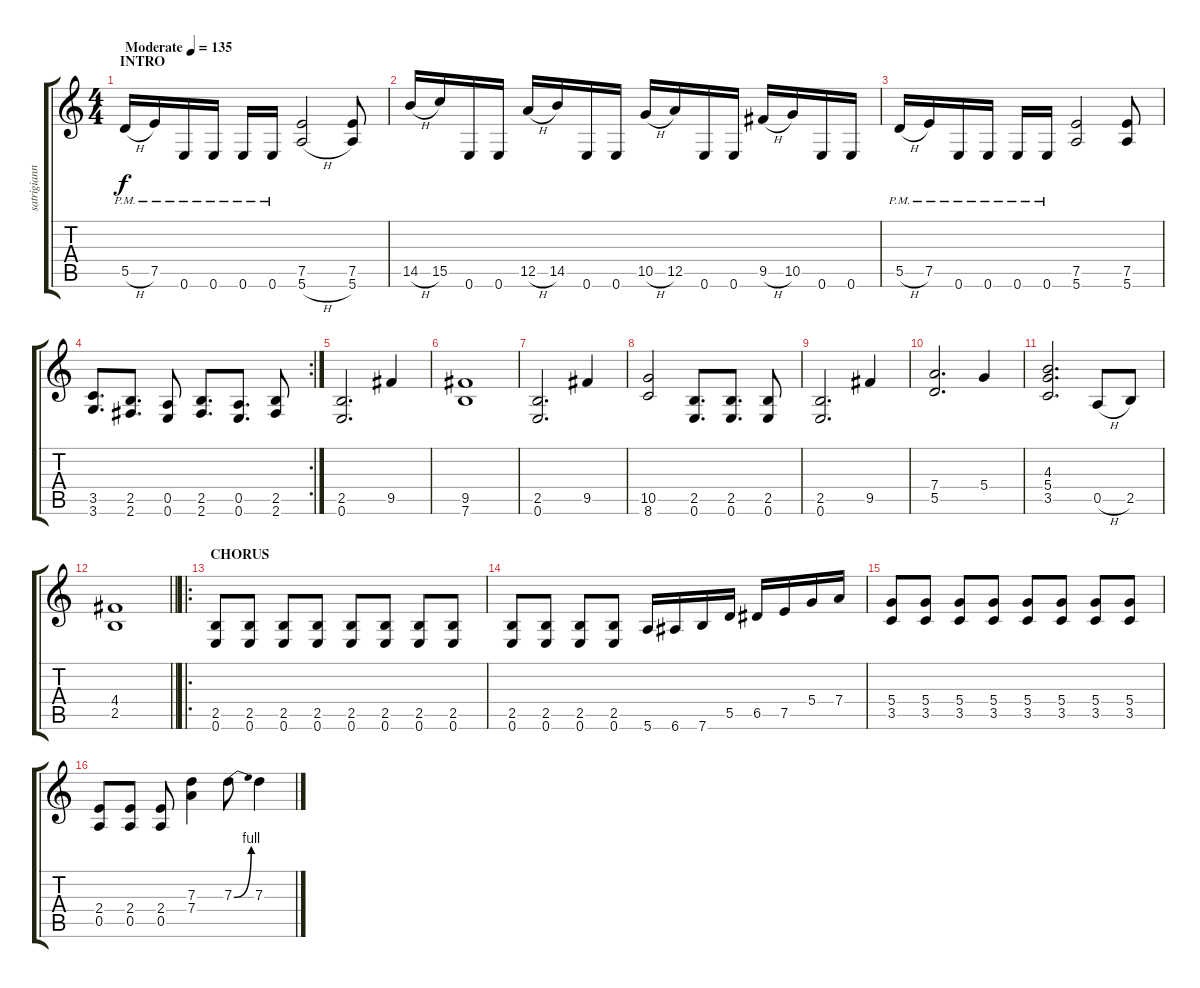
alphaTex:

\track ("satrigiannis" "satrigiann") {instrument distortionguitar}
\staff {score tabs}
\tuning (E4 B3 G3 D3 A2 E2) {hide}
\ts (4 4)
\section ("" "INTRO")
\tempo (135 "Moderate")
\clef g2
\ks c
5.5{h pm}.16{dy f instrument distortionguitar} 7.5{pm}.16 0.6{pm}.16 0.6{pm}.16 0.6{pm}.16 0.6{pm}.16 (7.5 5.6{h}).2 (7.5 5.6).8 |
14.5{h}.16 15.5.16 0.6.16 0.6.16 12.5{h}.16 14.5.16 0.6.16 0.6.16 10.5{h}.16 12.5.16 0.6.16 0.6.16 9.5{h}.16 10.5.16 0.6.16 0.6.16 |
5.5{h pm}.16 7.5{pm}.16 0.6{pm}.16 0.6{pm}.16 0.6{pm}.16 0.6{pm}.16 (7.5 5.6).2 (7.5 5.6).8 |
\rc 2
(3.5 3.6).8{d} (2.5 2.6).8{d} (0.5 0.6).8 (2.5 2.6).8{d} (0.5 0.6).8{d} (2.5 2.6).8 |
(2.5 0.6).2{d} 9.5.4 |
(9.5 7.6).1 |
(2.5 0.6).2{d} 9.5.4 |
(10.5 8.6).2 (2.5 0.6).8{d} (2.5 0.6).8{d} (2.5 0.6).8 |
(2.5 0.6).2{d} 9.5.4 |
(7.4 5.5).2{d} 5.4.4 |
(4.3 5.4 3.5).2{d} 0.5{h}.8 2.5.8 |
\barLineRight lightlight
(4.4 2.5).1 |
\ro
\section ("" "CHORUS")
(2.5 0.6).8 (2.5 0.6).8 (2.5 0.6).8 (2.5 0.6).8 (2.5 0.6).8 (2.5 0.6).8 (2.5 0.6).8 (2.5 0.6).8 |
(2.5 0.6).8 (2.5 0.6).8 (2.5 0.6).8 (2.5 0.6).8 5.6.16 6.6.16 7.6.16 5.5.16 6.5.16 7.5.16 5.4.16 7.4.16 |
(5.4 3.5).8 (5.4 3.5).8 (5.4 3.5).8 (5.4 3.5).8 (5.4 3.5).8 (5.4 3.5).8 (5.4 3.5).8 (5.4 3.5).8 |
(2.4 0.5).8 (2.4 0.5).8 (2.4 0.5).8 (7.3 7.4).4 7.3{be (bend 0 0 60 4)}.8 7.3.4
